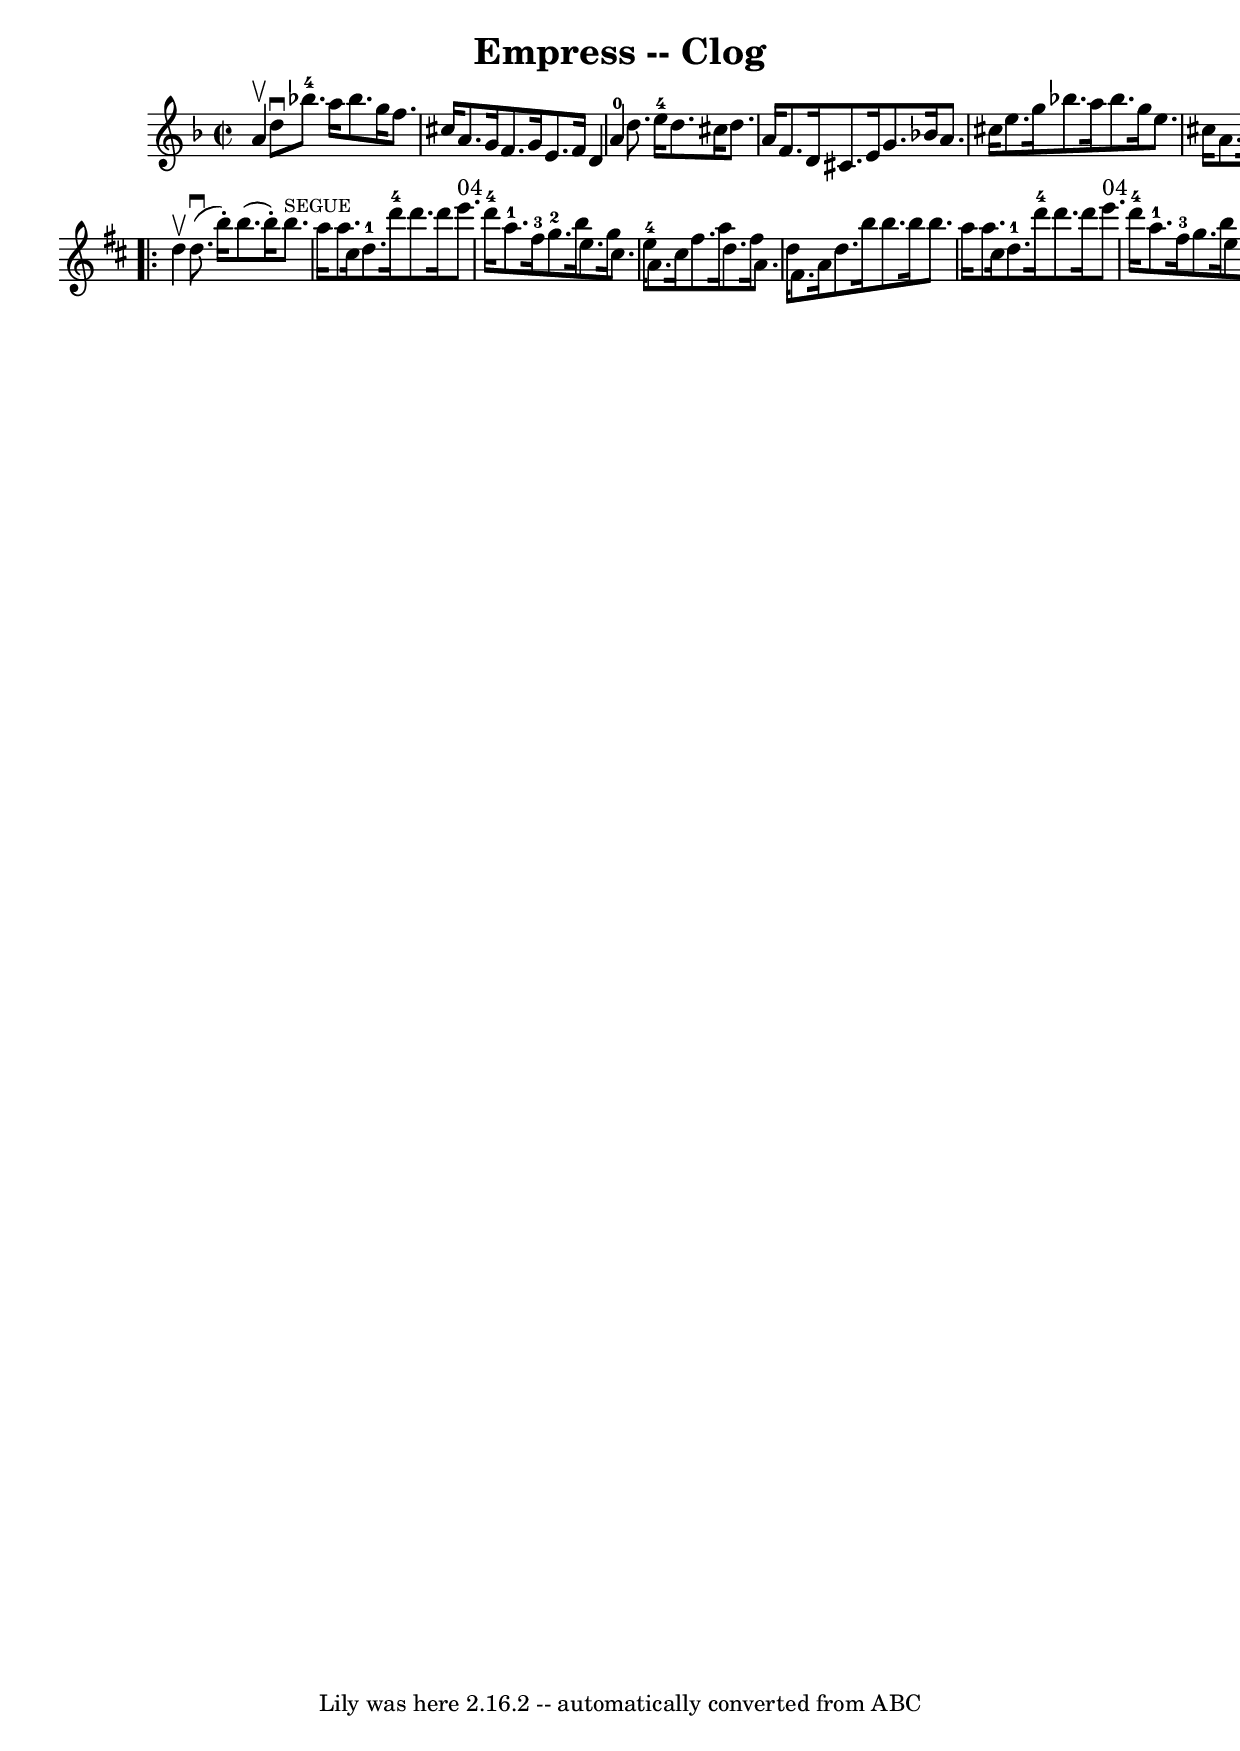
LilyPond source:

\version "2.7.40"
\include "Mammoth.ily"
\header {
	book = "Ryan's Mammoth Collection"
	crossRefNumber = "1"
	footnotes = ""
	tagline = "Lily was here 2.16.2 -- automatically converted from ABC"
	title = "Empress -- Clog"
}
voicedefault =  {
\set Score.defaultBarType = "empty"

\repeat volta 2 {
\override Staff.TimeSignature #'style = #'C
 \time 2/2 \key d \minor a'4^\upbow |
 d''8^\downbow bes''!8. 
-4 a''16 bes''8. g''16 f''8. cis''16 a'8. g'16  |
  
 f'8. g'16 e'8. f'16 d'4 a'4-0 |
 d''8. e''16 
-4 d''8. cis''16 d''8. a'16 f'8. d'16  |
 cis'8.    
e'16 g'8. bes'!16 a'8. cis''16 e''8. g''16  |
     
bes''!8. a''16 bes''8. g''16 e''8. cis''16 a'8. cis''16  
|
 d''4 f''4 d''4  } \repeat volta 2 {   \key d \major d''4 
^\upbow |
 d''8.^\downbow(b''16 -.) b''8. (b''16 -.)     
b''8.^\segue a''16 a''8. cis''16  |
 d''8.-1 d'''16 
-4 d'''8. d'''16 e'''8.^"04" d'''16-4 a''8.-1 fis''16 
-3 |
 g''8.-2 b''16 e''8. g''16 cis''8. e''16 
-4 a'8. cis''16  |
 fis''8. a''16 d''8. fis''16 a'8. 
 d''16 fis'8. a'16  |
 d''8. b''16 b''8. b''16    
b''8. a''16 a''8. cis''16  |
 d''8.-1 d'''16-4   
d'''8. d'''16 e'''8.^"04" d'''16-4 a''8.-1 fis''16-3 
|
 g''8. b''16 e''8. g''16 cis''8. e''16-4 a'8.   
 cis''16  |
 d''4 fis''4 d''4  }   
}

\score{
    <<

	\context Staff="default"
	{
	    \voicedefault 
	}

    >>
	\layout {
	}
	\midi {}
}
